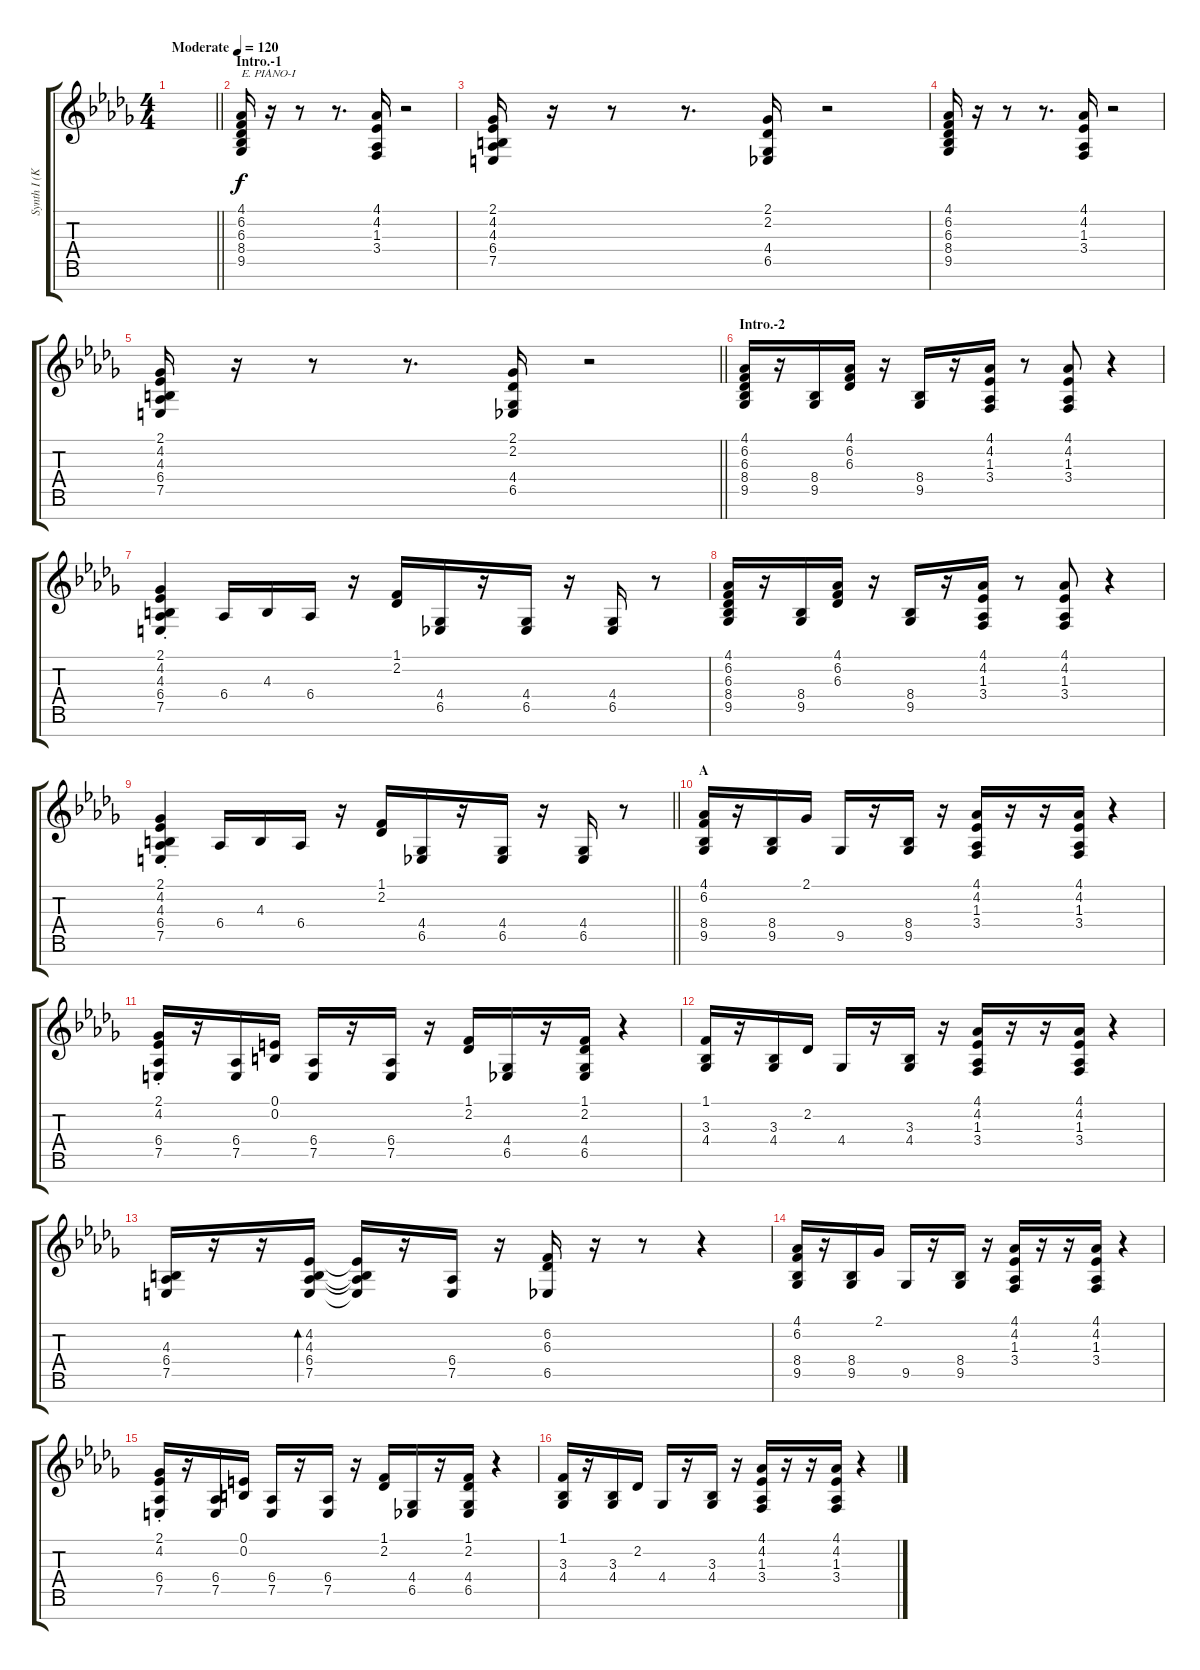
\track ("Synth I (Kotobuki Tsumugi)" "Synth I (K") {instrument electricpiano1}
\staff {score tabs}
\tuning (E4 B3 G3 D3 A2 E2 B1) {hide}
\ts (4 4)
\tempo (120 "Moderate")
\clef g2
\barLineRight lightlight
\ks db
|
\section ("" "Intro.-1")
(4.1 6.2 6.3 8.4 9.5).16{txt "E. PIANO-I"} r.16 r.8 r.8{d} (4.1 4.2 1.3 3.4).16 r.2 |
(2.1 4.2 4.3 6.4 7.5).16 r.16 r.8 r.8{d} (2.1 2.2 4.4 6.5).16 r.2 |
(4.1 6.2 6.3 8.4 9.5).16 r.16 r.8 r.8{d} (4.1 4.2 1.3 3.4).16 r.2 |
\barLineRight lightlight
(2.1 4.2 4.3 6.4 7.5).16 r.16 r.8 r.8{d} (2.1 2.2 4.4 6.5).16 r.2 |
\section ("" "Intro.-2")
(4.1 6.2 6.3 8.4 9.5).16 r.16 (8.4 9.5).16 (4.1 6.2 6.3).16 r.16 (8.4 9.5).16 r.16 (4.1 4.2 1.3 3.4).16 r.8 (4.1 4.2 1.3 3.4).8 r.4 |
(2.1{st} 4.2{st} 4.3{st} 6.4{st} 7.5{st}).4 6.4.16 4.3.16 6.4.16 r.16 (1.1 2.2).16 (4.4 6.5).16 r.16 (4.4 6.5).16 r.16 (4.4 6.5).16 r.8 |
(4.1 6.2 6.3 8.4 9.5).16 r.16 (8.4 9.5).16 (4.1 6.2 6.3).16 r.16 (8.4 9.5).16 r.16 (4.1 4.2 1.3 3.4).16 r.8 (4.1 4.2 1.3 3.4).8 r.4 |
\barLineRight lightlight
(2.1{st} 4.2{st} 4.3{st} 6.4{st} 7.5{st}).4 6.4.16 4.3.16 6.4.16 r.16 (1.1 2.2).16 (4.4 6.5).16 r.16 (4.4 6.5).16 r.16 (4.4 6.5).16 r.8 |
\section ("" "A")
(4.1 6.2 8.4 9.5).16 r.16 (8.4 9.5).16 2.1.16 9.5.16 r.16 (8.4 9.5).16 r.16 (4.1 4.2 1.3 3.4).16 r.16 r.16 (4.1 4.2 1.3 3.4).16 r.4 |
(2.1{st} 4.2{st} 6.4{st} 7.5{st}).16 r.16 (6.4 7.5).16 (0.1 0.2).16 (6.4 7.5).16 r.16 (6.4 7.5).16 r.16 (1.1 2.2).16 (4.4 6.5).16 r.16 (1.1 2.2 4.4 6.5).16 r.4 |
(1.1 3.3 4.4).16 r.16 (3.3 4.4).16 2.2.16 4.4.16 r.16 (3.3 4.4).16 r.16 (4.1 4.2 1.3 3.4).16 r.16 r.16 (4.1 4.2 1.3 3.4).16 r.4 |
(4.3 6.4 7.5).16 r.16 r.16 (4.2 4.3 6.4 7.5).16{bd 60} (4.2{t} 4.3{t} 6.4{t} 7.5{t}).16 r.16 (6.4 7.5).16 r.16 (6.2 6.3 6.5).16 r.16 r.8 r.4 |
(4.1 6.2 8.4 9.5).16 r.16 (8.4 9.5).16 2.1.16 9.5.16 r.16 (8.4 9.5).16 r.16 (4.1 4.2 1.3 3.4).16 r.16 r.16 (4.1 4.2 1.3 3.4).16 r.4 |
(2.1{st} 4.2{st} 6.4{st} 7.5{st}).16 r.16 (6.4 7.5).16 (0.1 0.2).16 (6.4 7.5).16 r.16 (6.4 7.5).16 r.16 (1.1 2.2).16 (4.4 6.5).16 r.16 (1.1 2.2 4.4 6.5).16 r.4 |
(1.1 3.3 4.4).16 r.16 (3.3 4.4).16 2.2.16 4.4.16 r.16 (3.3 4.4).16 r.16 (4.1 4.2 1.3 3.4).16 r.16 r.16 (4.1 4.2 1.3 3.4).16 r.4
